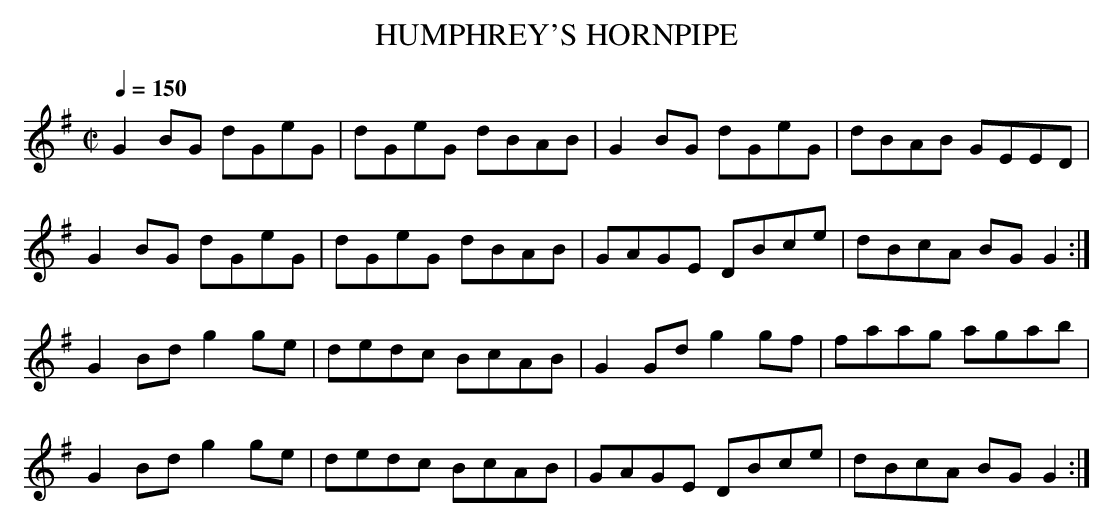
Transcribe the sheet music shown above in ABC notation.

X:1
T:HUMPHREY'S HORNPIPE
Q:1/4=150
M:C|
L:1/8
K:G % source key = A
G2BG dGeG|dGeG dBAB|G2BG dGeG|dBAB GEED|
G2BG dGeG|dGeG dBAB|GAGE DBce|dBcA BGG2:|
G2Bd g2ge|dedc BcAB|G2Gd g2gf|faag agab|
G2Bd g2ge|dedc BcAB|GAGE DBce|dBcA BGG2:|
